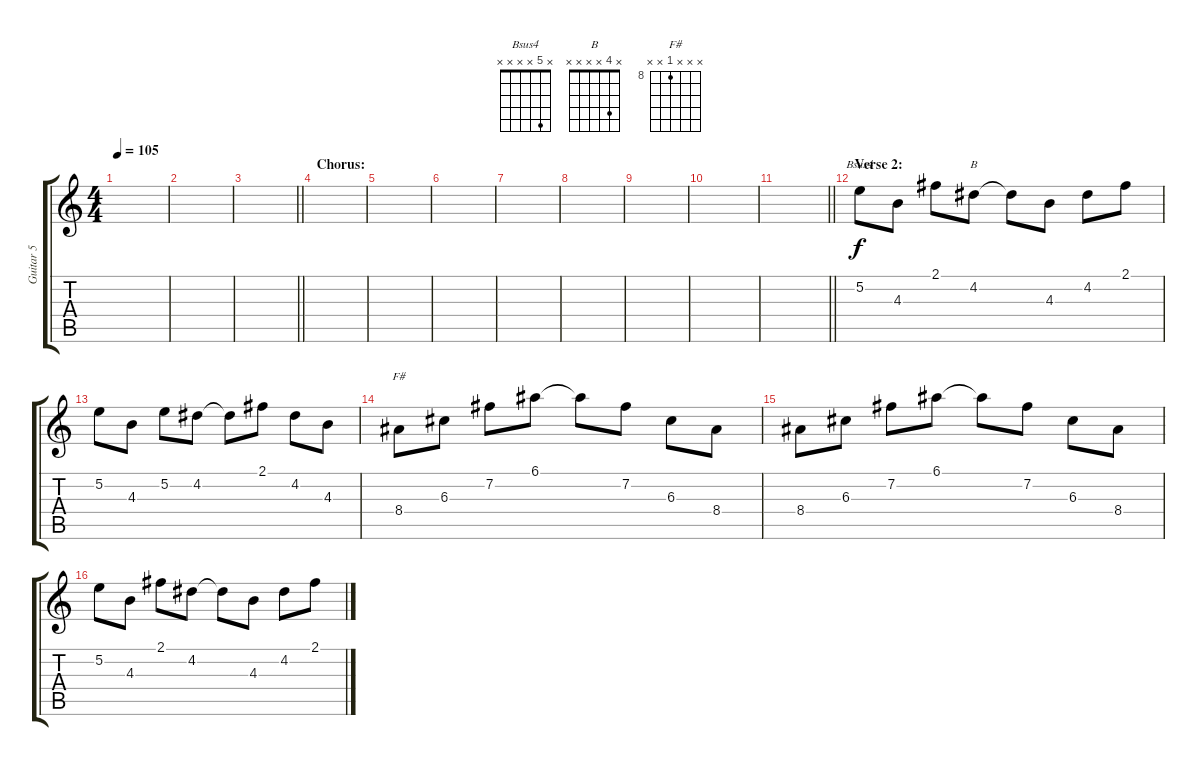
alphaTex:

\track ("Guitar 5" "Guitar 5") {instrument electricguitarclean}
\staff {score tabs}
\tuning (E4 B3 G3 D3 A2 E2) {hide}
\chord ("Bsus4" x 5 x x x x)
\chord ("B" x 4 x x x x)
\chord ("F#" x x x 8 x x) {firstfret 8}
\ts (4 4)
\tempo 105
\clef g2
\ks c
|
|
\barLineRight lightlight
|
\section ("" "Chorus:")
|
|
|
|
|
|
|
\barLineRight lightlight
|
\section ("" "Verse 2:")
5.2.8{ch "Bsus4" volume 13 balance 8 instrument electricguitarclean} 4.3.8 2.1.8 4.2.8{ch "B"} 4.2{t}.8 4.3.8 4.2.8 2.1.8 |
5.2.8 4.3.8 5.2.8 4.2.8 4.2{t}.8 2.1.8 4.2.8 4.3.8 |
8.4.8{ch "F#"} 6.3.8 7.2.8 6.1.8 6.1{t}.8 7.2.8 6.3.8 8.4.8 |
8.4.8 6.3.8 7.2.8 6.1.8 6.1{t}.8 7.2.8 6.3.8 8.4.8 |
5.2.8 4.3.8 2.1.8 4.2.8 4.2{t}.8 4.3.8 4.2.8 2.1.8
